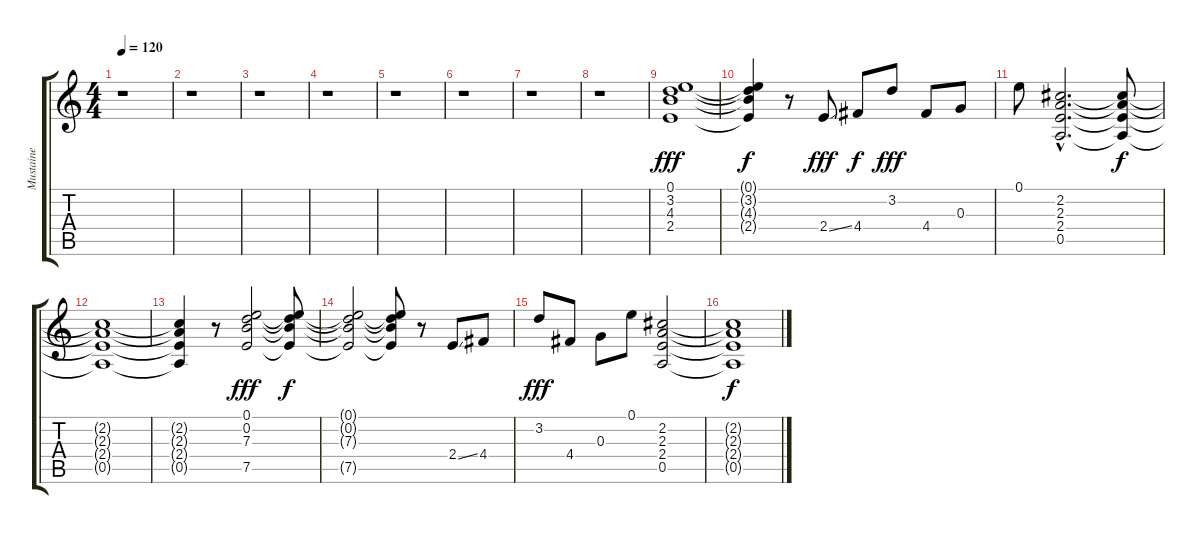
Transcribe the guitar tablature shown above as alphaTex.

\track ("Mustaine" "Mustaine") {instrument overdrivenguitar}
\staff {score tabs}
\tuning (E4 B3 G3 D3 A2 E2) {hide}
\ts (4 4)
\tempo 120
\clef g2
\ks c
r.1{dy fff instrument overdrivenguitar} |
r.1 |
r.1 |
r.1 |
r.1 |
r.1 |
r.1 |
r.1 |
(0.1 3.2 4.3 2.4).1 |
(0.1{t} 3.2{t} 4.3{t} 2.4{t}).4{dy f} r.8 2.4{ss}.8{dy fff} 4.4.8{dy f} 3.2.8{dy fff} 4.4.8 0.3.8 |
0.1.8 (2.2{hac} 2.3{hac} 2.4{hac} 0.5{hac}).2{d} (2.2{t} 2.3{t} 2.4{t} 0.5{t}).8{dy f} |
(2.2{t} 2.3{t} 2.4{t} 0.5{t}).1 |
(2.2{t} 2.3{t} 2.4{t} 0.5{t}).4 r.8 (0.1 0.2 7.3 7.5).2{dy fff} (0.1{t} 0.2{t} 7.3{t} 7.5{t}).8{dy f} |
(0.1{t} 0.2{t} 7.3{t} 7.5{t}).2 (0.1{t} 0.2{t} 7.3{t} 7.5{t}).8 r.8 2.4{ss}.8 4.4.8 |
3.2.8{dy fff} 4.4.8 0.3.8 0.1.8 (2.2 2.3 2.4 0.5).2 |
(2.2{t} 2.3{t} 2.4{t} 0.5{t}).1{dy f}
